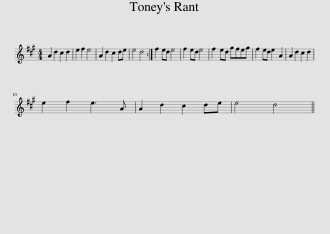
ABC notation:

X:1
L:1/8
M:4/4
I:linebreak $
K:A
V:1 treble
V:1
 A2 d2 c2 d2 | e2 f2 e4 | A2 d2 c2 de | e4 d4 :| f2 ed e4 | %5
 f2 ed e4 | f2 ed gfeg | f2 ed e2 A2 | A2 d2 c2 d2 |$ e2 f2 e3 A | %10
 A2 d2 c2 de | e4 d4 || %12
